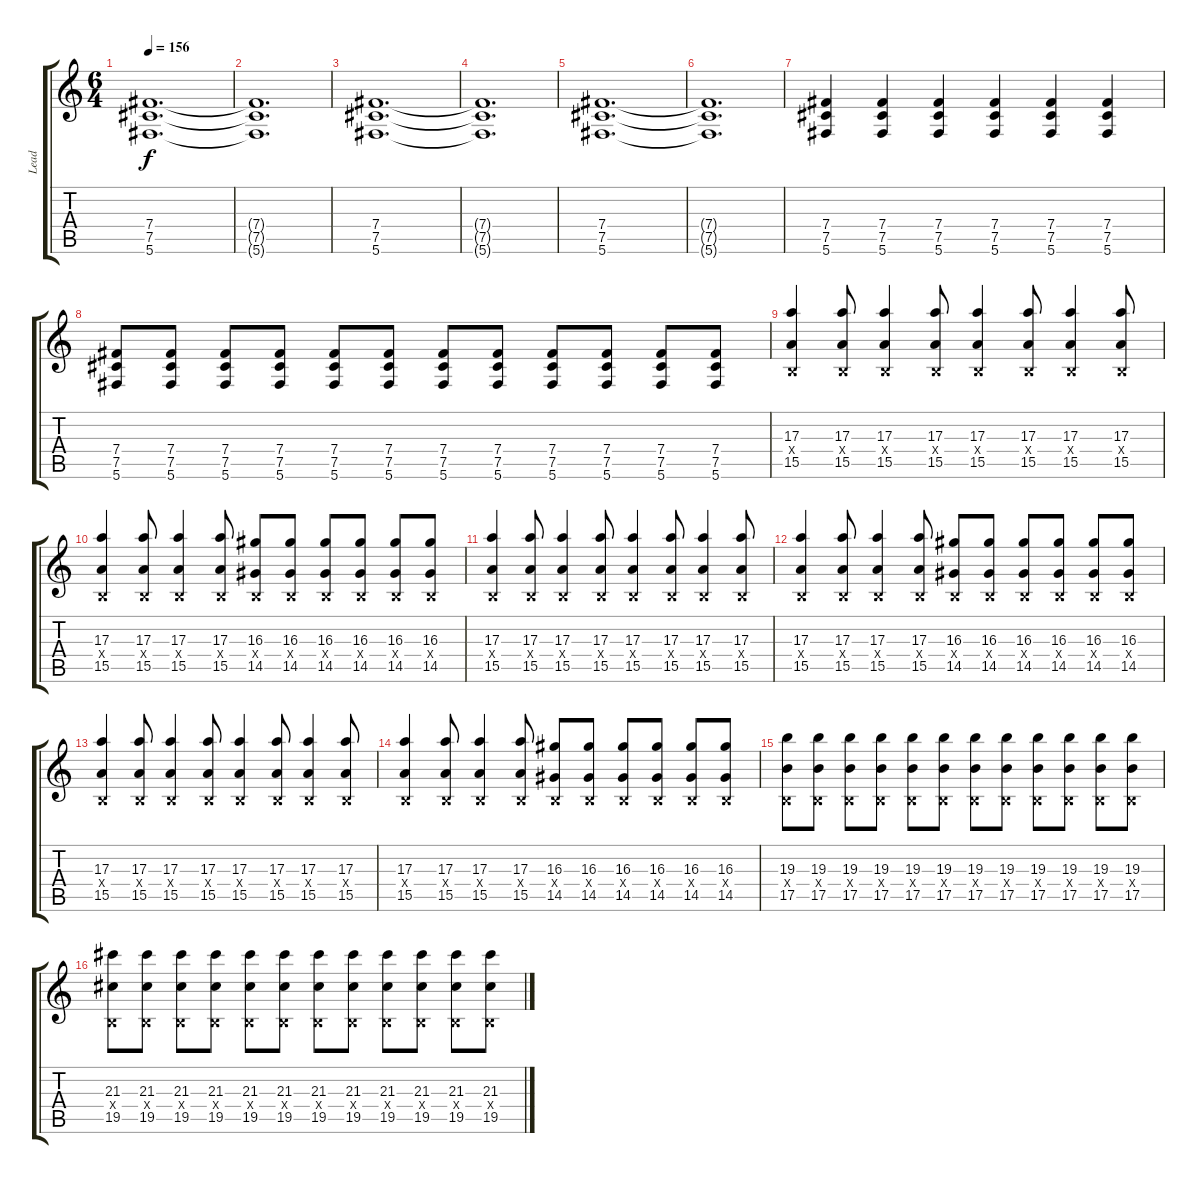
\track ("Lead" "Lead") {instrument distortionguitar}
\staff {score tabs}
\tuning (Db4 Ab3 E3 B2 Gb2 Db2) {hide}
\ts (6 4)
\tempo 156
\clef g2
\ks c
(7.4 7.5 5.6).1{d dy f} |
(7.4{t} 7.5{t} 5.6{t}).1{d} |
(7.4 7.5 5.6).1{d} |
(7.4{t} 7.5{t} 5.6{t}).1{d} |
(7.4 7.5 5.6).1{d} |
(7.4{t} 7.5{t} 5.6{t}).1{d} |
(7.4 7.5 5.6).4 (7.4 7.5 5.6).4 (7.4 7.5 5.6).4 (7.4 7.5 5.6).4 (7.4 7.5 5.6).4 (7.4 7.5 5.6).4 |
(7.4 7.5 5.6).8 (7.4 7.5 5.6).8 (7.4 7.5 5.6).8 (7.4 7.5 5.6).8 (7.4 7.5 5.6).8 (7.4 7.5 5.6).8 (7.4 7.5 5.6).8 (7.4 7.5 5.6).8 (7.4 7.5 5.6).8 (7.4 7.5 5.6).8 (7.4 7.5 5.6).8 (7.4 7.5 5.6).8 |
(17.3 0.4{x} 15.5).4 (17.3 0.4{x} 15.5).8 (17.3 0.4{x} 15.5).4 (17.3 0.4{x} 15.5).8 (17.3 0.4{x} 15.5).4 (17.3 0.4{x} 15.5).8 (17.3 0.4{x} 15.5).4 (17.3 0.4{x} 15.5).8 |
(17.3 0.4{x} 15.5).4 (17.3 0.4{x} 15.5).8 (17.3 0.4{x} 15.5).4 (17.3 0.4{x} 15.5).8 (16.3 0.4{x} 14.5).8 (16.3 0.4{x} 14.5).8 (16.3 0.4{x} 14.5).8 (16.3 0.4{x} 14.5).8 (16.3 0.4{x} 14.5).8 (16.3 0.4{x} 14.5).8 |
(17.3 0.4{x} 15.5).4 (17.3 0.4{x} 15.5).8 (17.3 0.4{x} 15.5).4 (17.3 0.4{x} 15.5).8 (17.3 0.4{x} 15.5).4 (17.3 0.4{x} 15.5).8 (17.3 0.4{x} 15.5).4 (17.3 0.4{x} 15.5).8 |
(17.3 0.4{x} 15.5).4 (17.3 0.4{x} 15.5).8 (17.3 0.4{x} 15.5).4 (17.3 0.4{x} 15.5).8 (16.3 0.4{x} 14.5).8 (16.3 0.4{x} 14.5).8 (16.3 0.4{x} 14.5).8 (16.3 0.4{x} 14.5).8 (16.3 0.4{x} 14.5).8 (16.3 0.4{x} 14.5).8 |
(17.3 0.4{x} 15.5).4 (17.3 0.4{x} 15.5).8 (17.3 0.4{x} 15.5).4 (17.3 0.4{x} 15.5).8 (17.3 0.4{x} 15.5).4 (17.3 0.4{x} 15.5).8 (17.3 0.4{x} 15.5).4 (17.3 0.4{x} 15.5).8 |
(17.3 0.4{x} 15.5).4 (17.3 0.4{x} 15.5).8 (17.3 0.4{x} 15.5).4 (17.3 0.4{x} 15.5).8 (16.3 0.4{x} 14.5).8 (16.3 0.4{x} 14.5).8 (16.3 0.4{x} 14.5).8 (16.3 0.4{x} 14.5).8 (16.3 0.4{x} 14.5).8 (16.3 0.4{x} 14.5).8 |
(19.3 0.4{x} 17.5).8 (19.3 0.4{x} 17.5).8 (19.3 0.4{x} 17.5).8 (19.3 0.4{x} 17.5).8 (19.3 0.4{x} 17.5).8 (19.3 0.4{x} 17.5).8 (19.3 0.4{x} 17.5).8 (19.3 0.4{x} 17.5).8 (19.3 0.4{x} 17.5).8 (19.3 0.4{x} 17.5).8 (19.3 0.4{x} 17.5).8 (19.3 0.4{x} 17.5).8 |
(21.3 0.4{x} 19.5).8 (21.3 0.4{x} 19.5).8 (21.3 0.4{x} 19.5).8 (21.3 0.4{x} 19.5).8 (21.3 0.4{x} 19.5).8 (21.3 0.4{x} 19.5).8 (21.3 0.4{x} 19.5).8 (21.3 0.4{x} 19.5).8 (21.3 0.4{x} 19.5).8 (21.3 0.4{x} 19.5).8 (21.3 0.4{x} 19.5).8 (21.3 0.4{x} 19.5).8
